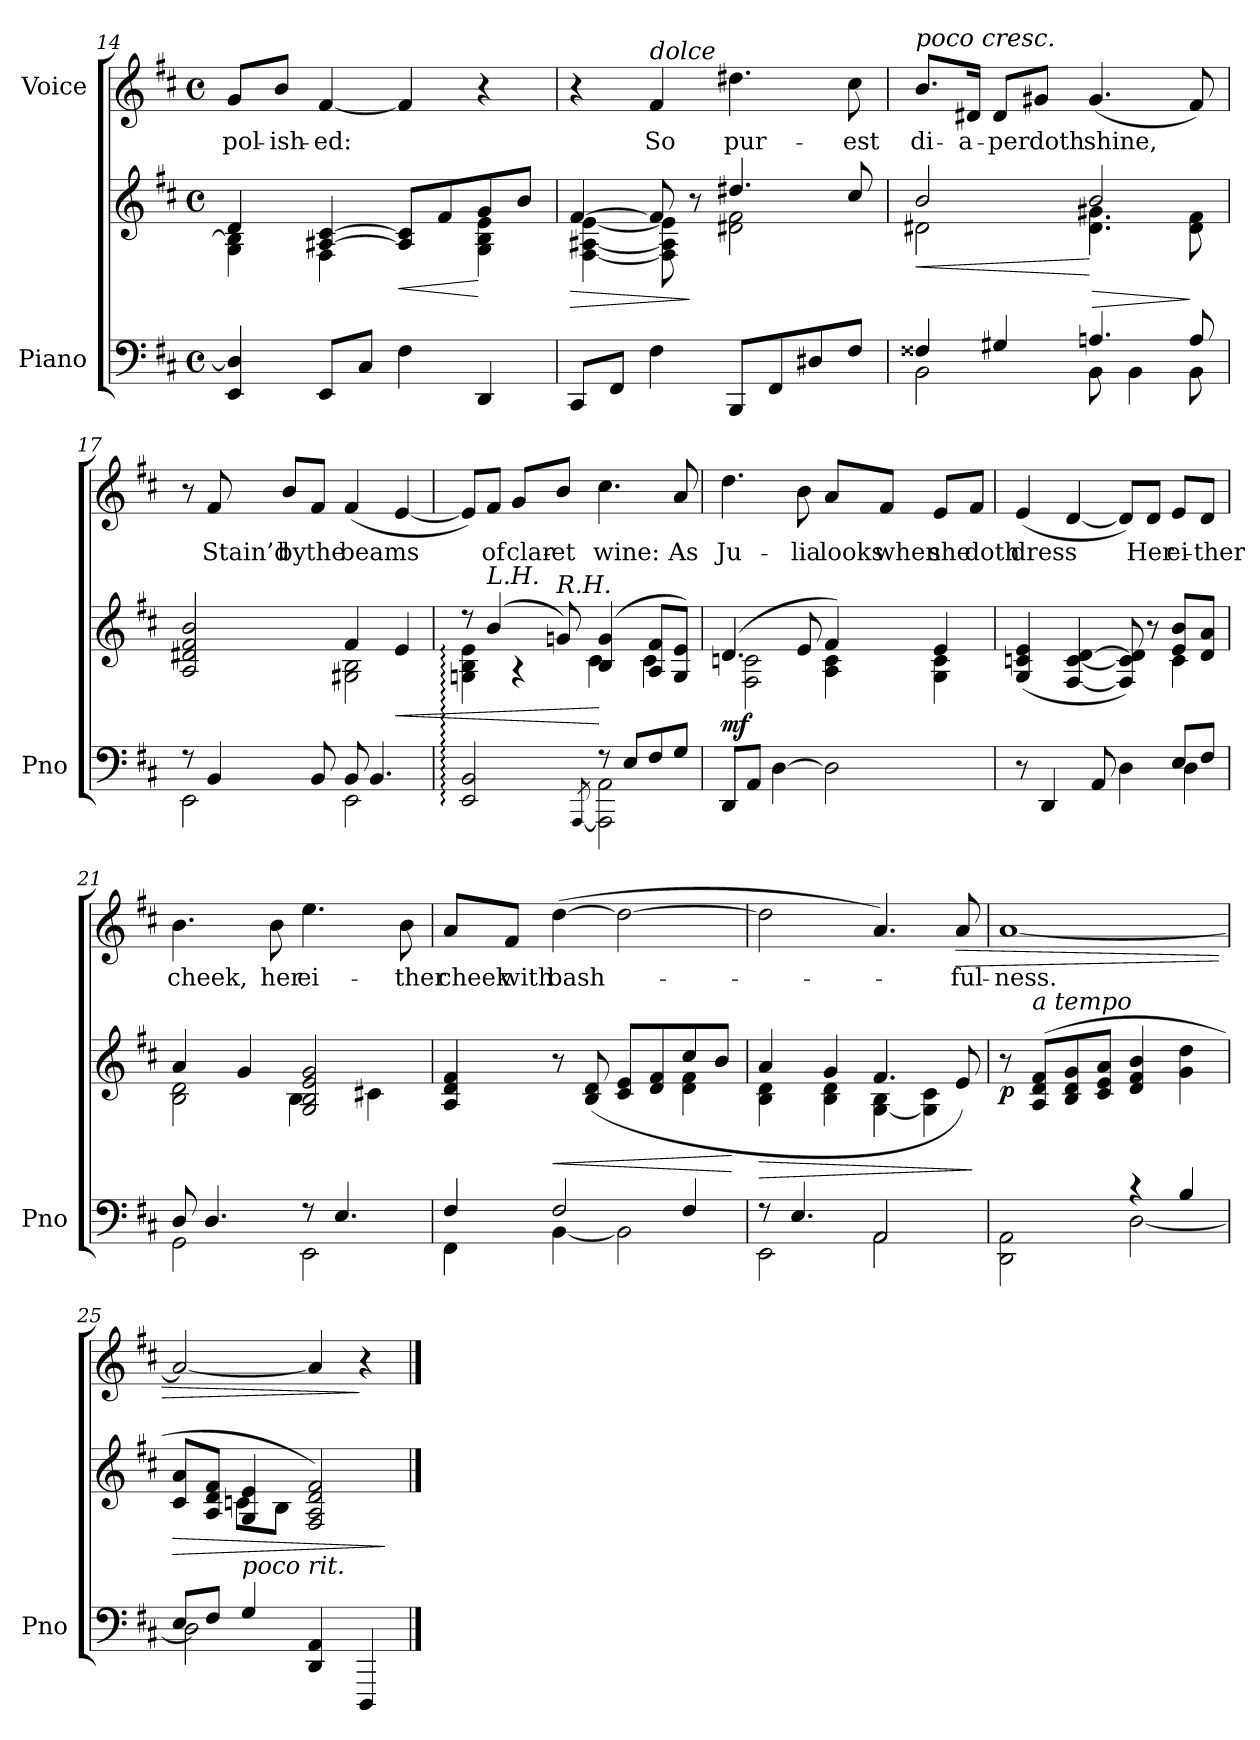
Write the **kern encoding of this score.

**kern	**kern	**dynam	**kern	**text	**dynam
*part2	*part2	*part2	*part1	*part1	*part1
*staff3	*staff2	*staff2/3	*staff1	*staff1	*staff1
*I"Piano	*	*	*I"Voice	*	*
*I'Pno	*	*	*	*	*
*clefF4	*clefG2	*	*clefG2	*	*
*k[f#c#]	*k[f#c#]	*	*k[f#c#]	*	*
*M4/4	*M4/4	*	*M4/4	*	*
*met(c)	*met(c)	*	*met(c)	*	*
=14	=14	=14	=14	=14	=14
*	*^	*	*	*	*
!	!	!	!	!	!LO:LY:b	!
4EE/ 4D/]	4d/	4G\ 4B\]	.	8g/L	pol-	.
!	!	!	!	!	!LO:LY:b	!
.	.	.	.	8b/J	-ish-	.
!	!	!	!	!	!LO:LY:b	!
8EE/L	[4A#X/ [4c#/	4F#\	.	[4f#/	-ed:	.
8C#/J	.	.	.	.	.	.
!	!	!	!LO:HP:b	!	!	!
4F#\	8A#/] 8c#/]L	4ryy	<	4f#/]	.	.
.	8f#/	.	.	.	.	.
4DD/	8g/	4G\ 4B\ 4e\	[	4r	.	.
.	8b/J	.	.	.	.	.
=15	=15	=15	=15	=15	=15	=15
!	!	!	!LO:HP:b	!	!	!
8CC#/L	[4f#/	[4F#\ [4A#X\ [4e\	>	4r	.	.
8FF#/J	.	.	.	.	.	.
!	!	!	!	!LO:TX:a:i:t=dolce	!	!
!	!	!	!	!	!LO:LY:b	!
4F#\	8f#/]	8F#\] 8A#\] 8e\]	.	4f#/	So	.
.	8r	8ryy	]	.	.	.
!	!	!	!	!	!LO:LY:b	!
8BBB/L	4.dd#X/	2d#X\ 2f#\	.	4.dd#X\	pur-	.
8FF#/	.	.	.	.	.	.
8D#X/	.	.	.	.	.	.
!	!	!	!	!	!LO:LY:b	!
8F#/J	8cc#/	.	.	8cc#\	-est	.
!!LO:LB:g=z
=16	=16	=16	=16	=16	=16	=16
*^	*	*	*	*	*	*
!	!	!	!	!	!LO:TX:a:i:t=poco cresc.	!	!
!	!	!	!	!LO:HP:b	!	!LO:LY:b	!
4F##X/	2BB\	2b/	2d#X\	<	8.b/L	di-	.
!	!	!	!	!	!	!LO:LY:b	!
.	.	.	.	.	16d#X/Jk	-a-	.
!	!	!	!	!	!	!LO:LY:b	!
4G#X/	.	.	.	.	8d#/L	-per	.
!	!	!	!	!	!	!LO:LY:b	!
.	.	.	.	.	8g#X/J	doth	.
!	!	!	!	!LO:HP:n=1:b	!	!LO:LY:b	!
4.An/	8BB\	2b/	4.d#\ 4.g#X\	[ >	(4.g#/	shine,	.
.	4BB\	.	.	.	.	.	.
8A/	8BB\	.	8d#\ 8f#\	]	8f#/)	.	.
=17	=17	=17	=17	=17	=17	=17	=17
8r	2EE\	2A/ 2d#X/ 2f#/ 2b/	2ryy	.	8r	.	.
!	!	!	!	!	!	!LO:LY:b	!
4BB/	.	.	.	.	8f#/	Stain’d	.
!	!	!	!	!	!	!LO:LY:b	!
.	.	.	.	.	8b/L	by	.
!	!	!	!	!	!	!LO:LY:b	!
8BB/	.	.	.	.	8f#/J	the	.
!	!	!	!	!	!	!LO:LY:b	!
8BB/	2EE\	4f#/	2G#X\ 2B\	.	(>4f#/	beams	.
4.BB/	.	.	.	.	.	.	.
!	!	!	!	!LO:HP:b	!	!	!
.	.	4e/	.	<	[4e/	.	.
=18	=18	=18	=18	=18	=18	=18	=18
2EE/:: 2BB/::	2ryy	8r	4Gn\:: 4B\:: 4e\::	.	8e/L])	.	.
!	!	!LO:TX:a:i:t=L.H.	!	!	!	!	!
!	!	!	!	!	!	!LO:LY:b	!
.	.	(4b/	.	.	8f#/J	of	.
!	!	!	!	!	!	!LO:LY:b	!
.	.	.	4r	.	8g/L	clar-	.
!	!	!LO:TX:a:i:t=R.H.	!	!	!	!	!
!	!	!	!	!	!	!LO:LY:b	!
.	.	8gn/)	.	.	8b/J	-et	.
.	[<8qAAA/	.	.	.	.	.	.
!	!	!	!	!	!	!LO:LY:b	!
8r	2AAA\] 2AA\	(>4B/ 4g/	4c#\	[	4.cc#\	wine:	.
8E/L	.	.	.	.	.	.	.
8F#/	.	8A/ 8f#/L	4c#\	.	.	.	.
!	!	!	!	!	!	!LO:LY:b	!
8G/J	.	8G/ 8e/J)	.	.	8a/	As	.
*v	*v	*	*	*	*	*	*
!!LO:LB:g=z
=19	=19	=19	=19	=19	=19	=19
!	!	!	!LO:DY:b	!	!LO:LY:b	!
8DD/L	(4.d/	2F#\ 2cn\	mf	4.dd\	Ju-	.
8AA/J	.	.	.	.	.	.
[4D\	.	.	.	.	.	.
!	!	!	!	!	!LO:LY:b	!
.	8e/	.	.	8b\	-lia	.
!	!	!	!	!	!LO:LY:b	!
2D\]	4f#/)	4A\ 4c\	.	8a/L	looks	.
!	!	!	!	!	!LO:LY:b	!
.	.	.	.	8f#/J	when	.
!	!	!	!	!	!LO:LY:b	!
.	4e/	4G\ 4c\	.	8e/L	she	.
!	!	!	!	!	!LO:LY:b	!
.	.	.	.	8f#/J	doth	.
=20	=20	=20	=20	=20	=20	=20
*^	*	*	*	*	*	*
!	!	!	!	!	!	!LO:LY:b	!
8r	2.ryy	(>4G/ 4cn/ 4e/	2.ryy	.	(>4e/	dress	.
4DD/	.	.	.	.	.	.	.
.	.	[4F#/ [4c/ [4d/	.	.	[4d/	.	.
8AA/	.	.	.	.	.	.	.
4D\	.	8F#/] 8c/] 8d/])	.	.	8d/L])	.	.
!	!	!	!	!	!	!LO:LY:b	!
.	.	8r	.	.	8d/J	Her	.
!	!	!	!	!	!	!LO:LY:b	!
8E/L	4D\	8e/ 8b/L	4c\	.	8e/L	ei-	.
!	!	!	!	!	!	!LO:LY:b	!
8F#/J	.	8d/ 8a/J	.	.	8d/J	-ther	.
=21	=21	=21	=21	=21	=21	=21	=21
!	!	!	!	!	!	!LO:LY:b	!
8D/	2GG\	4a/	2B\ 2d\	.	4.b\	cheek,	.
4.D/	.	.	.	.	.	.	.
.	.	4g/	.	.	.	.	.
!	!	!	!	!	!	!LO:LY:b	!
.	.	.	.	.	8b\	her	.
!	!	!	!	!	!	!LO:LY:b	!
8r	2EE\	2G/ 2B/ 2e/ 2g/	4B\	.	4.ee\	ei-	.
4.E/	.	.	.	.	.	.	.
.	.	.	4c#X\	.	.	.	.
!	!	!	!	!	!	!LO:LY:b	!
.	.	.	.	.	8b\	-ther	.
!!LO:LB:g=z
=22	=22	=22	=22	=22	=22	=22	=22
!	!	!	!	!	!	!LO:LY:b	!
4F#/	4FF#\	4A/ 4d/ 4f#/	2.ryy	.	8a/L	cheek	.
!	!	!	!	!	!	!LO:LY:b	!
.	.	.	.	.	8f#/J	with	.
!	!	!	!	!LO:HP:b	!	!LO:LY:b	!
2F#/	[4BB\	8r	.	<	([4dd\	bash-	.
.	.	(8B/ 8d/	.	.	.	.	.
.	2BB\]	8c#/ 8e/L	.	.	2dd\_	.	.
.	.	8d/ 8f#/	.	.	.	.	.
4F#/	.	8cc#/	4d\ 4f#\	.	.	.	.
.	.	8b/J	.	.	.	.	.
*v	*v	*	*	*	*	*	*
*	*v	*v	*	*	*	*
.	.	[	.	.	.
=23	=23	=23	=23	=23	=23
*^	*	*	*	*	*
!	!	!	!LO:HP:b	!	!	!
*	*	*^	*	*	*	*
8r	2EE\	4a/	4B\ 4d\	>	2dd\]	.	.
4.E/	.	.	.	.	.	.	.
.	.	4g/	4B\ 4d\	.	.	.	.
2AA/	2AA\	4.f#/	[4G\ 4B\	.	4.a/)	.	.
.	.	.	4G\] 4c#\	.	.	.	.
!	!	!	!	!	!	!LO:LY:b	!LO:HP:b
.	.	8e/)	.	.	8a/	-ful-	>
*v	*v	*	*	*	*	*	*
*	*v	*v	*	*	*	*
.	.	]	.	.	.
=24	=24	=24	=24	=24	=24
*^	*	*	*	*	*
!	!	!	!LO:DY:b	!	!LO:LY:b	!
2DD\ 2AA\	2ryy	8r	p	[1a	-ness.	.
!	!	!LO:TX:a:i:t=a tempo	!	!	!	!
.	.	(8A/ 8d/ 8f#/L	.	.	.	.
.	.	8B/ 8d/ 8g/	.	.	.	.
.	.	8c#/ 8e/ 8a/J	.	.	.	.
4r	[2D\	4d/ 4f#/ 4b/	.	.	.	.
4B/	.	4g\ 4dd\	.	.	.	.
=25	=25	=25	=25	=25	=25	=25
!	!	!	!LO:HP:b	!	!	!
*	*	*^	*	*	*	*
8E/L	2D\]	8c#/ 8a/L	4ryy	>	2a/_	.	.
8F#/J	.	8A/ 8d/ 8f#/J	.	.	.	.	.
!	!	!LO:TX:b:i:t=poco rit.	!	!	!	!	!
4G/	.	4G/ 4e/	8cn\L	.	.	.	.
.	.	.	8B\J	.	.	.	.
4DD/ 4AA/	2ryy	2F#/ 2A/ 2d/ 2f#/)	2ryy	.	4a/]	.	.
4DDD/	.	.	.	.	4r	.	]
*v	*v	*	*	*	*	*	*
*	*v	*v	*	*	*	*
.	.	]	.	.	.
==	==	==	==	==	==
*-	*-	*-	*-	*-	*-
